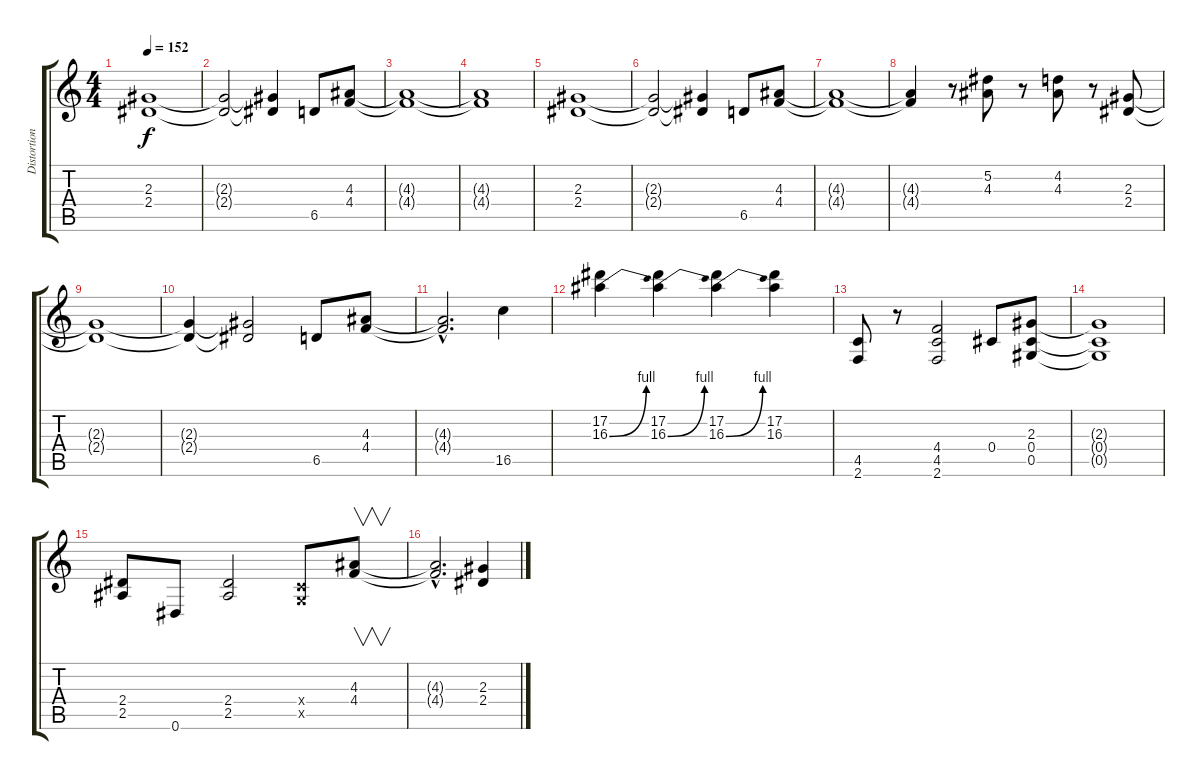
\track ("Distortion Guitar" "Distortion") {instrument distortionguitar}
\staff {score tabs}
\tuning (Eb4 Bb3 Gb3 Db3 Ab2 Eb2) {hide}
\ts (4 4)
\tempo 152
\clef g2
\ks c
(2.3{t} 2.4{t}).1{dy f} |
(2.3{t} 2.4{t}).2 (2.3{t} 2.4{t}).4 6.5.8 (4.3 4.4).8 |
(4.3{t} 4.4{t}).1 |
(4.3{t} 4.4{t}).1 |
(2.3 2.4).1 |
(2.3{t} 2.4{t}).2 (2.3{t} 2.4{t}).4 6.5.8 (4.3 4.4).8 |
(4.3{t} 4.4{t}).1 |
(4.3{t} 4.4{t}).4 r.8 (5.2 4.3).8 r.8 (4.2 4.3).8 r.8 (2.3 2.4).8 |
(2.3{t} 2.4{t}).1 |
(2.3{t} 2.4{t}).4 (2.3{t} 2.4{t}).2 6.5.8 (4.3 4.4).8 |
(4.3{hac t} 4.4{hac t}).2{d} 16.5.4 |
(17.2 16.3{be (bend 0 0 60 4)}).4 (17.2 16.3{be (bend 0 0 60 4)}).4 (17.2 16.3{be (bend 0 0 60 4)}).4 (17.2 16.3).4 |
(4.5 2.6).8 r.8 (4.4 4.5 2.6).2 0.4.8 (2.3 0.4 0.5).8 |
(2.3{t} 0.4{t} 0.5{t}).1 |
(2.4 2.5).8 0.6.8 (2.4 2.5).2 (-1.4{x} -1.5{x}).8 (4.3 4.4).8{v} |
(4.3{hac t} 4.4{hac t}).2{d} (2.3 2.4).4
